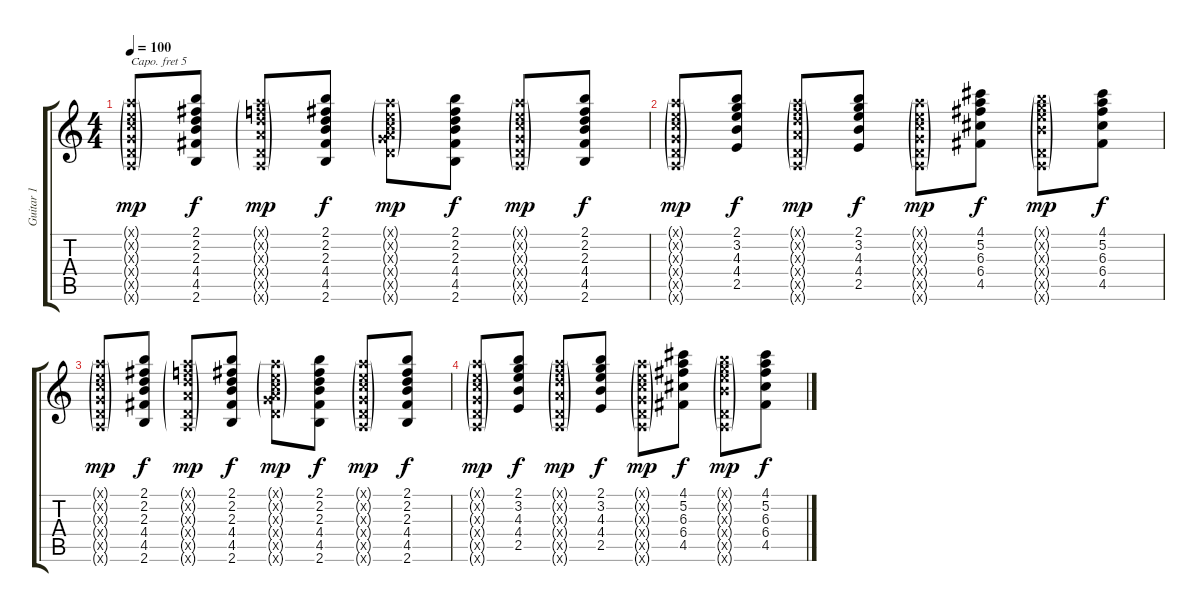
\track ("Guitar 1" "Guitar 1") {instrument electricguitarclean}
\staff {score tabs}
\capo 5
\tuning (E4 B3 G3 D3 A2 E2) {hide}
\ts (4 4)
\tempo 100
\clef g2
\ks c
(0.1{g x} 0.2{g x} 0.3{g x} 0.4{g x} 0.5{g x} 0.6{g x}).8{dy mp} (2.1 2.2 2.3 4.4 4.5 2.6).8{dy f} (0.1{g x} 1.2{g x} 2.3{g x} 2.4{g x} 0.5{g x} 0.6{g x}).8{dy mp} (2.1 2.2 2.3 4.4 4.5 2.6).8{dy f} (0.1{g x} 0.2{g x} 0.3{g x} 0.4{g x} 7.5{g x} 5.6{g x}).8{dy mp} (2.1 2.2 2.3 4.4 4.5 2.6).8{dy f} (0.1{g x} 0.2{g x} 0.3{g x} 0.4{g x} 0.5{g x} 0.6{g x}).8{dy mp} (2.1 2.2 2.3 4.4 4.5 2.6).8{dy f} |
(0.1{g x} 0.2{g x} 0.3{g x} 0.4{g x} 0.5{g x} 0.6{g x}).8{dy mp} (2.1 3.2 4.3 4.4 2.5).8{dy f} (0.1{g x} 1.2{g x} 2.3{g x} 2.4{g x} 0.5{g x} 0.6{g x}).8{dy mp} (2.1 3.2 4.3 4.4 2.5).8{dy f} (0.1{g x} 0.2{g x} 0.3{g x} 0.4{g x} 0.5{g x} 0.6{g x}).8{dy mp} (4.1 5.2 6.3 6.4 4.5).8{dy f} (2.1{g x} 3.2{g x} 4.3{g x} 4.4{g x} 0.5{g x} 0.6{g x}).8{dy mp} (4.1 5.2 6.3 6.4 4.5).8{dy f} |
(0.1{g x} 0.2{g x} 0.3{g x} 0.4{g x} 0.5{g x} 0.6{g x}).8{dy mp} (2.1 2.2 2.3 4.4 4.5 2.6).8{dy f} (0.1{g x} 1.2{g x} 2.3{g x} 2.4{g x} 0.5{g x} 0.6{g x}).8{dy mp} (2.1 2.2 2.3 4.4 4.5 2.6).8{dy f} (0.1{g x} 0.2{g x} 0.3{g x} 0.4{g x} 7.5{g x} 5.6{g x}).8{dy mp} (2.1 2.2 2.3 4.4 4.5 2.6).8{dy f} (0.1{g x} 0.2{g x} 0.3{g x} 0.4{g x} 0.5{g x} 0.6{g x}).8{dy mp} (2.1 2.2 2.3 4.4 4.5 2.6).8{dy f} |
(0.1{g x} 0.2{g x} 0.3{g x} 0.4{g x} 0.5{g x} 0.6{g x}).8{dy mp} (2.1 3.2 4.3 4.4 2.5).8{dy f} (0.1{g x} 1.2{g x} 2.3{g x} 2.4{g x} 0.5{g x} 0.6{g x}).8{dy mp} (2.1 3.2 4.3 4.4 2.5).8{dy f} (0.1{g x} 0.2{g x} 0.3{g x} 0.4{g x} 0.5{g x} 0.6{g x}).8{dy mp} (4.1 5.2 6.3 6.4 4.5).8{dy f} (2.1{g x} 3.2{g x} 4.3{g x} 4.4{g x} 0.5{g x} 0.6{g x}).8{dy mp} (4.1 5.2 6.3 6.4 4.5).8{dy f}
